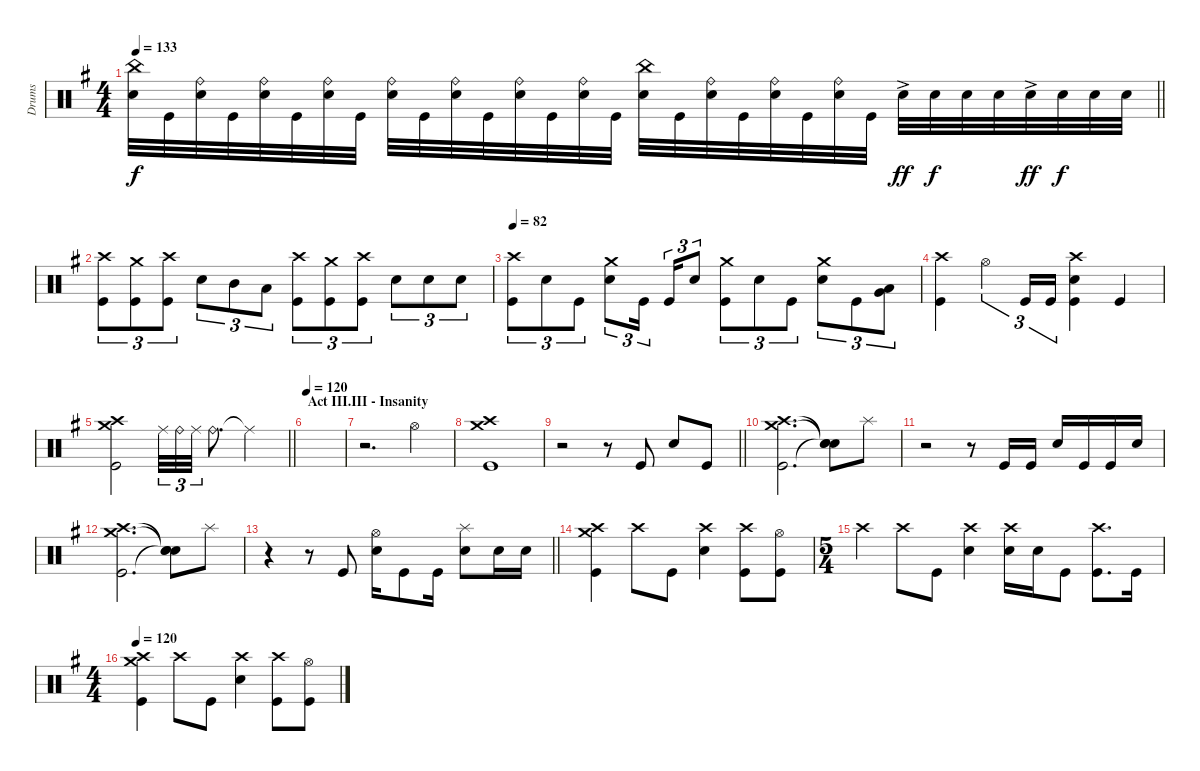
\track ("Drums" "Drums") {instrument percussion}
\staff
\articulation defaults
\ts (4 4)
\tempo 133
\clef neutral
\barLineRight lightlight
\ks eminor
("China (hit)" "Electric Snare (hit)").32{dy f} "Kick (hit)".32 ("Ride (bell)" "Electric Snare (hit)").32 "Kick (hit)".32 ("Ride (bell)" "Electric Snare (hit)").32 "Kick (hit)".32 ("Ride (bell)" "Electric Snare (hit)").32 "Kick (hit)".32 ("Ride (bell)" "Electric Snare (hit)").32 "Kick (hit)".32 ("Ride (bell)" "Electric Snare (hit)").32 "Kick (hit)".32 ("Ride (bell)" "Electric Snare (hit)").32 "Kick (hit)".32 ("Ride (bell)" "Electric Snare (hit)").32 "Kick (hit)".32 ("China (hit)" "Electric Snare (hit)").32 "Kick (hit)".32 ("Ride (bell)" "Electric Snare (hit)").32 "Kick (hit)".32 ("Ride (bell)" "Electric Snare (hit)").32 "Kick (hit)".32 ("Ride (bell)" "Electric Snare (hit)").32 "Kick (hit)".32 "Electric Snare (hit)"{ac}.32{dy ff} "Electric Snare (hit)".32{dy f} "Electric Snare (hit)".32 "Electric Snare (hit)".32 "Electric Snare (hit)"{ac}.32{dy ff} "Electric Snare (hit)".32{dy f} "Electric Snare (hit)".32 "Electric Snare (hit)".32 |
("Crash high (hit)" "Kick (hit)").8{tu (3 2)} ("Crash medium (hit)" "Kick (hit)").8{tu (3 2)} ("Crash high (hit)" "Kick (hit)").8{tu (3 2)} "Electric Snare (hit)".8{tu (3 2)} "Mid Tom (hit)".8{tu (3 2)} "Low Tom (hit)".8{tu (3 2)} ("Crash high (hit)" "Kick (hit)").8{tu (3 2)} ("Crash medium (hit)" "Kick (hit)").8{tu (3 2)} ("Crash high (hit)" "Kick (hit)").8{tu (3 2)} "Electric Snare (hit)".8{tu (3 2)} "Electric Snare (hit)".8{tu (3 2)} "Electric Snare (hit)".8{tu (3 2)} |
\tempo 82
("Crash high (hit)" "Kick (hit)").8{tu (3 2)} "Electric Snare (hit)".8{tu (3 2)} "Kick (hit)".8{tu (3 2)} ("Crash medium (hit)" "Electric Snare (hit)").8{tu (3 2)} "Kick (hit)".16{tu (3 2) beam splitsecondary} "Kick (hit)".16{tu (3 2)} "Electric Snare (hit)".8{tu (3 2)} ("Crash medium (hit)" "Kick (hit)").8{tu (3 2)} "Electric Snare (hit)".8{tu (3 2)} "Kick (hit)".8{tu (3 2)} ("Crash medium (hit)" "Electric Snare (hit)").8{tu (3 2)} "Kick (hit)".8{tu (3 2)} ("Very Low Tom (hit)" "Low Floor Tom (hit)").8{tu (3 2)} |
("Crash high (hit)" "Kick (hit)").4 "Hi-Hat (open)".4{tu (3 2)} "Kick (hit)".16{tu (3 2)} "Kick (hit)".16{tu (3 2)} ("Crash high (hit)" "Electric Snare (hit)" "Kick (hit)").4 "Kick (hit)".4 |
\barLineRight lightlight
("Crash high (hit)" "Crash medium (hit)" "Kick (hit)").2 "Ride (middle)".32{tu (3 2)} "Ride (bell)".32{tu (3 2)} "Ride (middle)".32{tu (3 2)} "Ride (bell)".8{d} "Ride (middle)"{t}.4 |
\section ("" "Act III.III - Insanity")
\tempo 120
|
r.2{d} "Hi-Hat (open)".4 |
("Crash high (hit)" "Crash medium (hit)" "Kick (hit)").1 |
\barLineRight lightlight
r.2 r.8 "Kick (hit)".8 "Electric Snare (hit)".8 "Kick (hit)".8 |
("Crash high (hit)" "Crash medium (hit)" "Kick (hit)").2{d} ("Snare (hit)"{t} "Snare (hit)"{t} "Snare (hit)"{t}).8 "Splash (hit)".8 |
r.2 r.8 "Kick (hit)".16 "Kick (hit)".16 "Electric Snare (hit)".16 "Kick (hit)".16 "Kick (hit)".16 "Electric Snare (hit)".16 |
("Crash high (hit)" "Crash medium (hit)" "Kick (hit)").2{d} ("Snare (hit)"{t} "Snare (hit)"{t} "Snare (hit)"{t}).8 "Splash (hit)".8 |
\barLineRight lightlight
r.4 r.8 "Kick (hit)".8 ("Hi-Hat (open)" "Electric Snare (hit)").16 "Kick (hit)".8 "Kick (hit)".16 ("Splash (hit)" "Electric Snare (hit)").8 "Electric Snare (hit)".16 "Electric Snare (hit)".16 |
\section ("" "")
("Crash high (hit)" "Crash medium (hit)" "Kick (hit)").4 "Crash high (hit)".8 "Kick (hit)".8 ("Crash high (hit)" "Electric Snare (hit)").4 ("Crash high (hit)" "Kick (hit)").8 ("Hi-Hat (open)" "Kick (hit)").8 |
\ts (5 4)
"Crash high (hit)".4 "Crash high (hit)".8 "Kick (hit)".8 ("Crash high (hit)" "Electric Snare (hit)").4 ("Crash high (hit)" "Electric Snare (hit)").16 "Electric Snare (hit)".16 "Kick (hit)".8 ("Crash high (hit)" "Kick (hit)").8{d} "Kick (hit)".16 |
\ts (4 4)
\tempo 120
("Crash high (hit)" "Crash medium (hit)" "Kick (hit)").4 "Crash high (hit)".8 "Kick (hit)".8 ("Crash high (hit)" "Electric Snare (hit)").4 ("Crash high (hit)" "Kick (hit)").8 ("Hi-Hat (open)" "Kick (hit)").8
